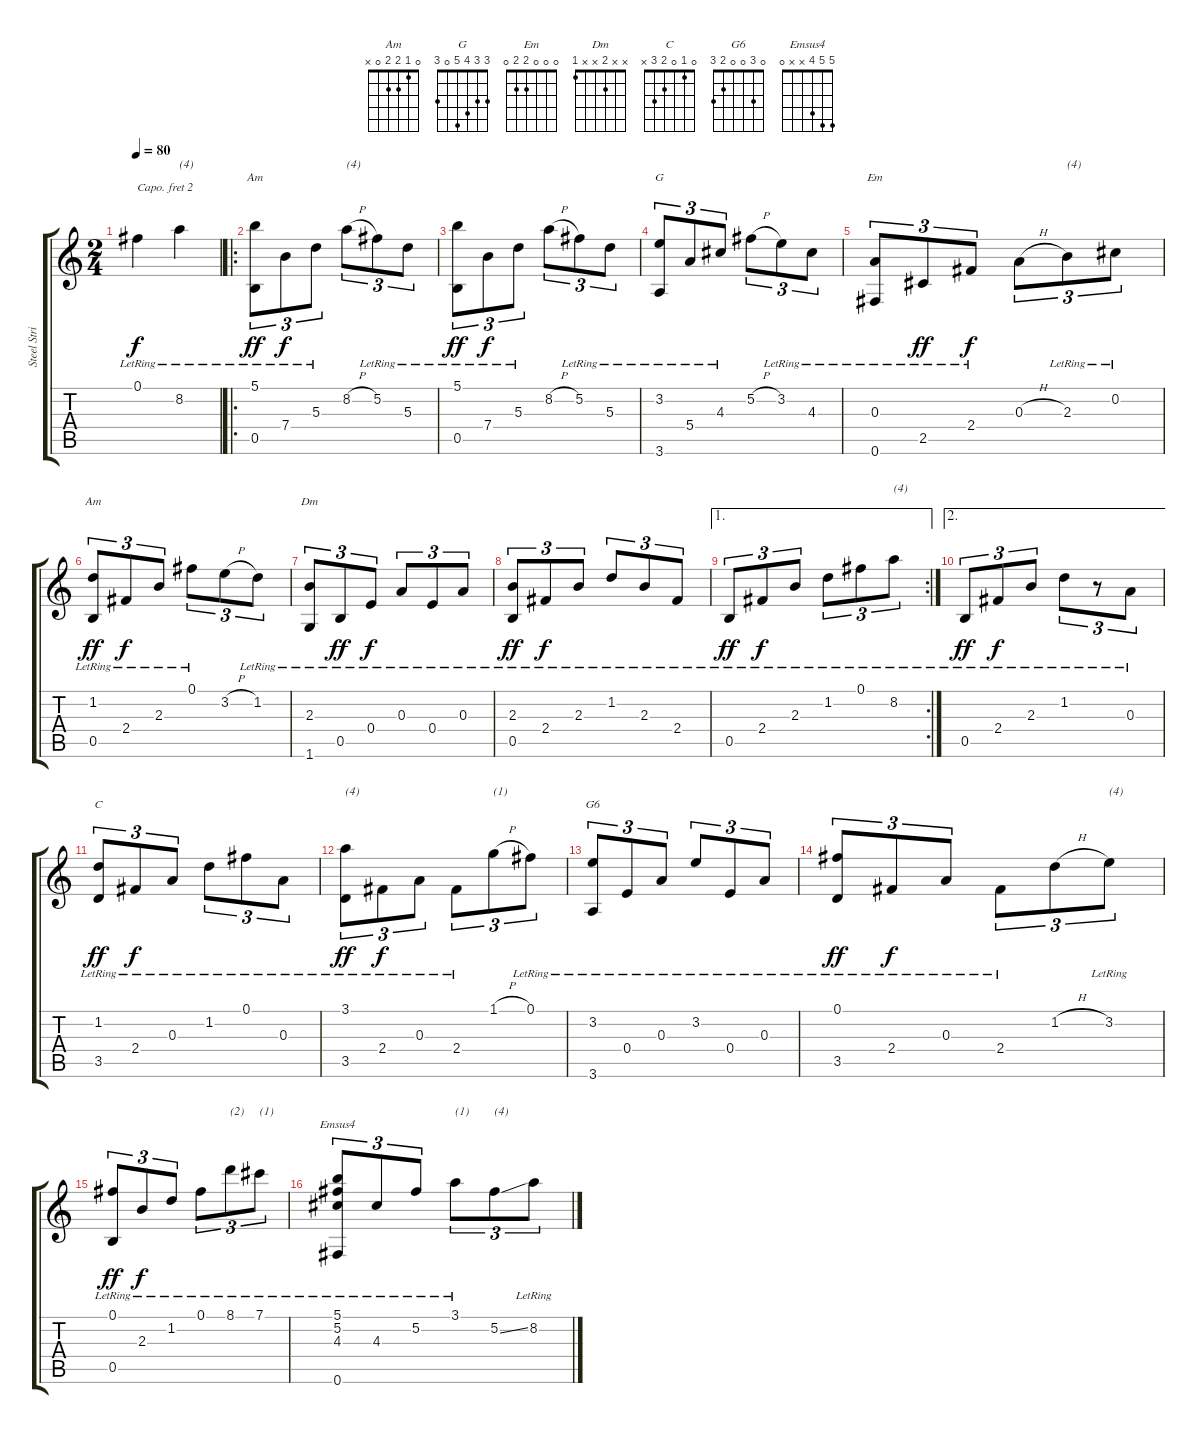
\track ("Steel Strings Guitar" "Steel Stri") {instrument acousticguitarsteel}
\staff {score tabs}
\capo 2
\tuning (E4 B3 G3 D3 A2 E2) {hide}
\chord ("Am" 5 5 5 7 0 x) {firstfret 5 barre 5}
\chord ("G" 3 3 4 5 0 3)
\chord ("Em" 0 0 0 2 2 0)
\chord ("Am" 0 1 2 2 0 x)
\chord ("Dm" x x 2 x x 1)
\chord ("C" 0 1 0 2 3 x)
\chord ("G6" 0 3 0 0 2 3)
\chord ("Emsus4" 5 5 4 x x 0)
\ts (2 4)
\tempo 80
\clef g2
\ks c
0.1{lr}.4{dy f instrument acousticguitarsteel} 8.2{lr}.4{txt "(4)"} |
\ro
(5.1{lr} 0.5{lr}).8{tu (3 2) ch "Am" dy ff} 7.4{lr}.8{tu (3 2) dy f} 5.3{lr}.8{tu (3 2)} 8.2{h}.8{tu (3 2) txt "(4)"} 5.2{lr}.8{tu (3 2)} 5.3{lr}.8{tu (3 2)} |
(5.1{lr} 0.5{lr}).8{tu (3 2) dy ff} 7.4{lr}.8{tu (3 2) dy f} 5.3{lr}.8{tu (3 2)} 8.2{h}.8{tu (3 2)} 5.2{lr}.8{tu (3 2)} 5.3{lr}.8{tu (3 2)} |
(3.2{lr} 3.6{lr}).8{tu (3 2) ch "G"} 5.4{lr}.8{tu (3 2)} 4.3{lr}.8{tu (3 2)} 5.2{h}.8{tu (3 2)} 3.2{lr}.8{tu (3 2)} 4.3{lr}.8{tu (3 2)} |
(0.3{lr} 0.6{lr}).8{tu (3 2) ch "Em"} 2.5{lr}.8{tu (3 2) dy ff} 2.4{lr}.8{tu (3 2) dy f} 0.3{h}.8{tu (3 2)} 2.3{lr}.8{tu (3 2) txt "(4)"} 0.2{lr}.8{tu (3 2)} |
(1.2{lr} 0.5{lr}).8{tu (3 2) ch "Am" dy ff} 2.4{lr}.8{tu (3 2) dy f} 2.3{lr}.8{tu (3 2)} 0.1{lr}.8{tu (3 2)} 3.2{h}.8{tu (3 2)} 1.2{lr}.8{tu (3 2)} |
(2.3{lr} 1.6{lr}).8{tu (3 2) ch "Dm"} 0.5{lr}.8{tu (3 2) dy ff} 0.4{lr}.8{tu (3 2) dy f} 0.3{lr}.8{tu (3 2)} 0.4{lr}.8{tu (3 2)} 0.3{lr}.8{tu (3 2)} |
(2.3{lr} 0.5{lr}).8{tu (3 2) dy ff} 2.4{lr}.8{tu (3 2) dy f} 2.3{lr}.8{tu (3 2)} 1.2{lr}.8{tu (3 2)} 2.3{lr}.8{tu (3 2)} 2.4{lr}.8{tu (3 2)} |
\ae 1
\rc 2
0.5{lr}.8{tu (3 2) dy ff} 2.4{lr}.8{tu (3 2) dy f} 2.3{lr}.8{tu (3 2)} 1.2{lr}.8{tu (3 2)} 0.1{lr}.8{tu (3 2)} 8.2{lr}.8{tu (3 2) txt "(4)"} |
\ae 2
0.5{lr}.8{tu (3 2) dy ff} 2.4{lr}.8{tu (3 2) dy f} 2.3{lr}.8{tu (3 2)} 1.2{lr}.8{tu (3 2)} r.8{tu (3 2)} 0.3{lr}.8{tu (3 2)} |
(1.2{lr} 3.5{lr}).8{tu (3 2) ch "C" dy ff} 2.4{lr}.8{tu (3 2) dy f} 0.3{lr}.8{tu (3 2)} 1.2{lr}.8{tu (3 2)} 0.1{lr}.8{tu (3 2)} 0.3{lr}.8{tu (3 2)} |
(3.1{lr} 3.5{lr}).8{tu (3 2) txt "(4)" dy ff} 2.4{lr}.8{tu (3 2) dy f} 0.3{lr}.8{tu (3 2)} 2.4{lr}.8{tu (3 2)} 1.1{h}.8{tu (3 2) txt "(1)"} 0.1{lr}.8{tu (3 2)} |
(3.2{lr} 3.6{lr}).8{tu (3 2) ch "G6"} 0.4{lr}.8{tu (3 2)} 0.3{lr}.8{tu (3 2)} 3.2{lr}.8{tu (3 2)} 0.4{lr}.8{tu (3 2)} 0.3{lr}.8{tu (3 2)} |
(0.1{lr} 3.5{lr}).8{tu (3 2) dy ff} 2.4{lr}.8{tu (3 2) dy f} 0.3{lr}.8{tu (3 2)} 2.4{lr}.8{tu (3 2)} 1.2{h}.8{tu (3 2)} 3.2{lr}.8{tu (3 2) txt "(4)"} |
(0.1{lr} 0.5{lr}).8{tu (3 2) dy ff} 2.3{lr}.8{tu (3 2) dy f} 1.2{lr}.8{tu (3 2)} 0.1{lr}.8{tu (3 2)} 8.1{lr}.8{tu (3 2) txt "(2)"} 7.1{lr}.8{tu (3 2) txt "(1)"} |
(5.1{lr} 5.2{lr} 4.3{lr} 0.6{lr}).8{tu (3 2) ch "Emsus4"} 4.3{lr}.8{tu (3 2)} 5.2{lr}.8{tu (3 2)} 3.1{lr}.8{tu (3 2) txt "(1)"} 5.2{ss}.8{tu (3 2) txt "(4)"} 8.2{lr}.8{tu (3 2)}
